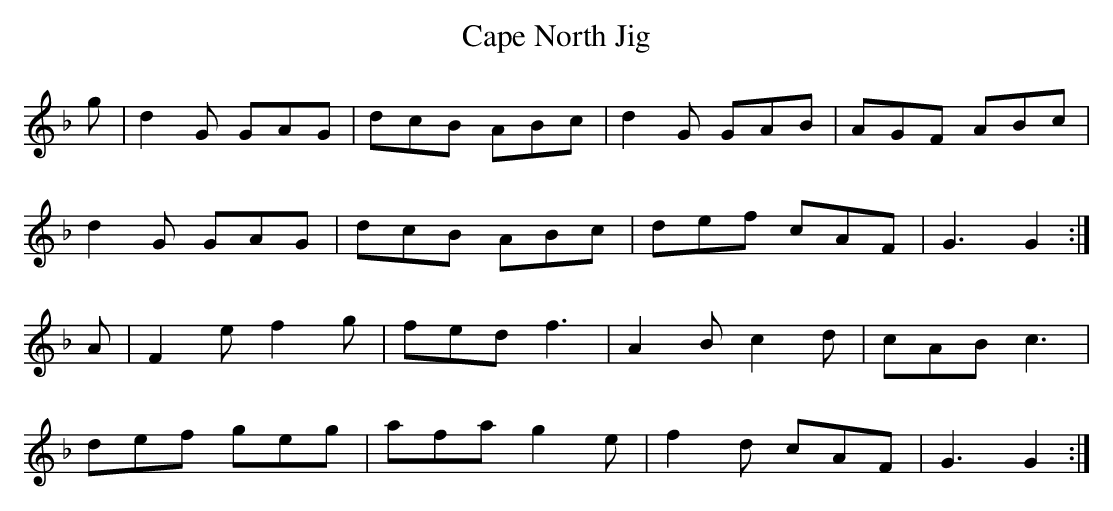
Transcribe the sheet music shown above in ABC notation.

X:1
T:Cape North Jig
E:16
K:F
g| d2 G GAG| dcB ABc| d2 G GAB| AGF ABc|
 d2 G GAG| dcB ABc| def cAF| G3 G2:|
 A| F2 e f2 g| fed f3| A2 B c2 d| cAB c3|
def geg| afa g2 e| f2 d cAF| G3 G2 :|
